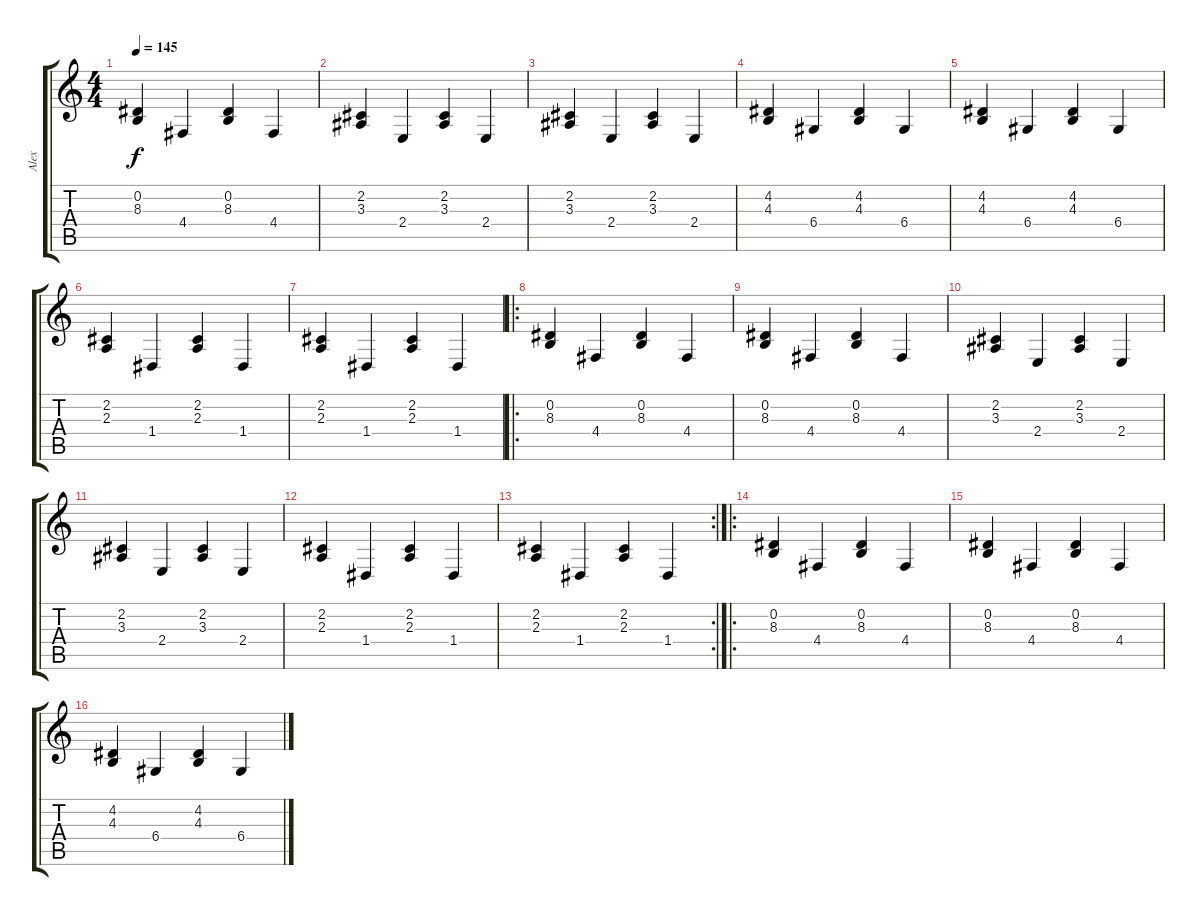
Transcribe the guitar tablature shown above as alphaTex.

\track ("Alex" "Alex") {instrument acousticgrandpiano}
\staff {score tabs}
\tuning (E4 B3 G3 D3 A2 E2) {hide}
\ts (4 4)
\tempo 145
\clef g2
\ks c
(0.2 8.3).4{dy f} 4.4.4 (0.2 8.3).4 4.4.4 |
(2.2 3.3).4 2.4.4 (2.2 3.3).4 2.4.4 |
(2.2 3.3).4 2.4.4 (2.2 3.3).4 2.4.4 |
(4.2 4.3).4 6.4.4 (4.2 4.3).4 6.4.4 |
(4.2 4.3).4 6.4.4 (4.2 4.3).4 6.4.4 |
(2.2 2.3).4 1.4.4 (2.2 2.3).4 1.4.4 |
(2.2 2.3).4 1.4.4 (2.2 2.3).4 1.4.4 |
\ro
(0.2 8.3).4 4.4.4 (0.2 8.3).4 4.4.4 |
(0.2 8.3).4 4.4.4 (0.2 8.3).4 4.4.4 |
(2.2 3.3).4 2.4.4 (2.2 3.3).4 2.4.4 |
(2.2 3.3).4 2.4.4 (2.2 3.3).4 2.4.4 |
(2.2 2.3).4 1.4.4 (2.2 2.3).4 1.4.4 |
\rc 2
(2.2 2.3).4 1.4.4 (2.2 2.3).4 1.4.4 |
\ro
(0.2 8.3).4 4.4.4 (0.2 8.3).4 4.4.4 |
(0.2 8.3).4 4.4.4 (0.2 8.3).4 4.4.4 |
(4.2 4.3).4 6.4.4 (4.2 4.3).4 6.4.4
